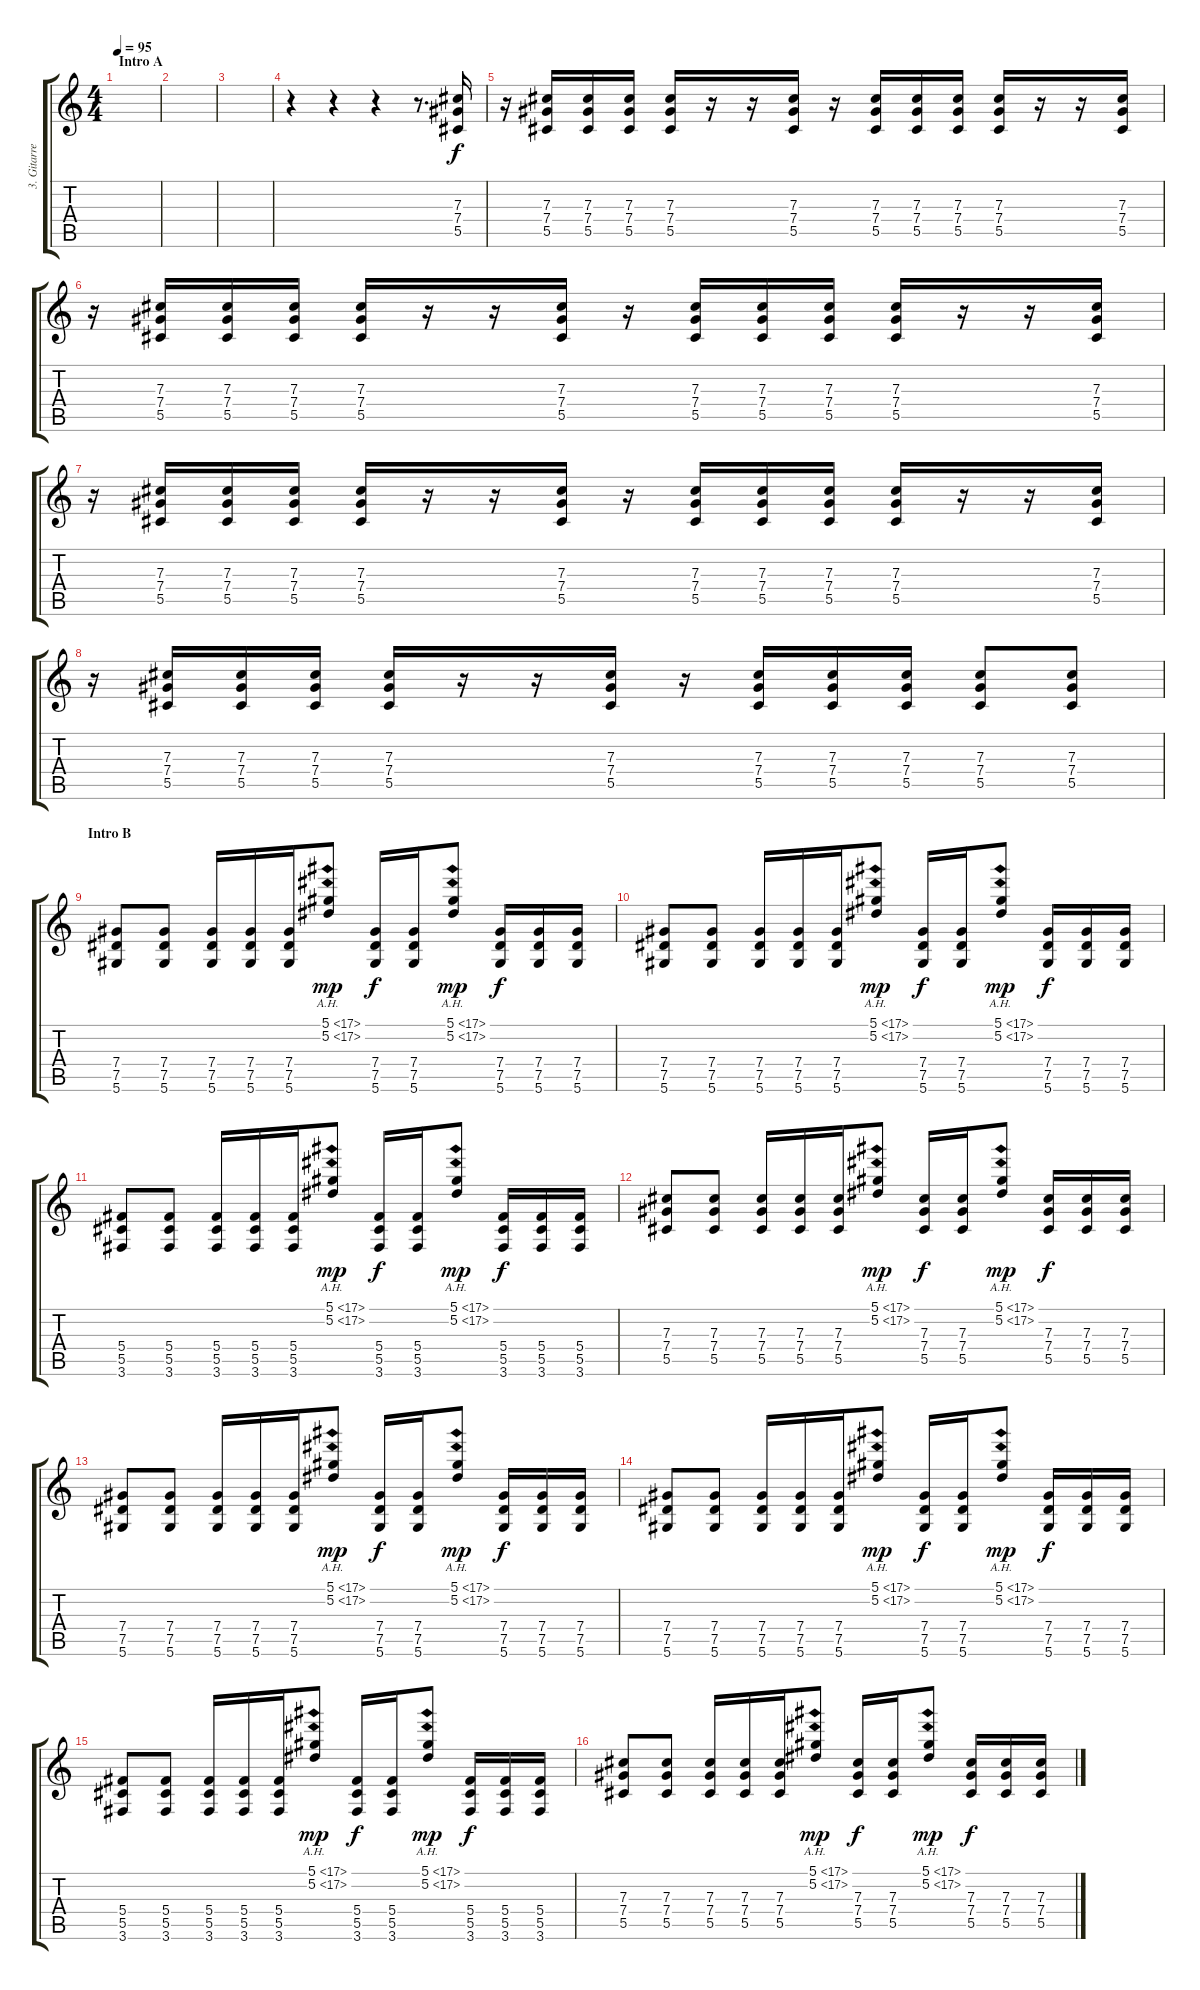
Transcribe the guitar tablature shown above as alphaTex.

\track ("3. Gitarre" "3. Gitarre") {instrument distortionguitar}
\staff {score tabs}
\tuning (Eb4 Bb3 Gb3 Db3 Ab2 Eb2) {hide}
\ts (4 4)
\section ("" "Intro A")
\tempo 95
\clef g2
\ks c
|
|
|
r.4 r.4 r.4 r.8{d} (7.3 7.4 5.5).16 |
r.16 (7.3 7.4 5.5).16 (7.3 7.4 5.5).16 (7.3 7.4 5.5).16 (7.3 7.4 5.5).16 r.16 r.16 (7.3 7.4 5.5).16 r.16 (7.3 7.4 5.5).16 (7.3 7.4 5.5).16 (7.3 7.4 5.5).16 (7.3 7.4 5.5).16 r.16 r.16 (7.3 7.4 5.5).16 |
r.16 (7.3 7.4 5.5).16 (7.3 7.4 5.5).16 (7.3 7.4 5.5).16 (7.3 7.4 5.5).16 r.16 r.16 (7.3 7.4 5.5).16 r.16 (7.3 7.4 5.5).16 (7.3 7.4 5.5).16 (7.3 7.4 5.5).16 (7.3 7.4 5.5).16 r.16 r.16 (7.3 7.4 5.5).16 |
r.16 (7.3 7.4 5.5).16 (7.3 7.4 5.5).16 (7.3 7.4 5.5).16 (7.3 7.4 5.5).16 r.16 r.16 (7.3 7.4 5.5).16 r.16 (7.3 7.4 5.5).16 (7.3 7.4 5.5).16 (7.3 7.4 5.5).16 (7.3 7.4 5.5).16 r.16 r.16 (7.3 7.4 5.5).16 |
r.16 (7.3 7.4 5.5).16 (7.3 7.4 5.5).16 (7.3 7.4 5.5).16 (7.3 7.4 5.5).16 r.16 r.16 (7.3 7.4 5.5).16 r.16 (7.3 7.4 5.5).16 (7.3 7.4 5.5).16 (7.3 7.4 5.5).16 (7.3 7.4 5.5).8 (7.3 7.4 5.5).8 |
\section ("" "Intro B")
(7.4 7.5 5.6).8 (7.4 7.5 5.6).8 (7.4 7.5 5.6).16 (7.4 7.5 5.6).16 (7.4 7.5 5.6).16 (5.1{ah 12} 5.2{ah 12}).8{dy mp} (7.4 7.5 5.6).16{dy f} (7.4 7.5 5.6).16 (5.1{ah 12} 5.2{ah 12}).8{dy mp} (7.4 7.5 5.6).16{dy f} (7.4 7.5 5.6).16 (7.4 7.5 5.6).16 |
(7.4 7.5 5.6).8 (7.4 7.5 5.6).8 (7.4 7.5 5.6).16 (7.4 7.5 5.6).16 (7.4 7.5 5.6).16 (5.1{ah 12} 5.2{ah 12}).8{dy mp} (7.4 7.5 5.6).16{dy f} (7.4 7.5 5.6).16 (5.1{ah 12} 5.2{ah 12}).8{dy mp} (7.4 7.5 5.6).16{dy f} (7.4 7.5 5.6).16 (7.4 7.5 5.6).16 |
(5.4 5.5 3.6).8 (5.4 5.5 3.6).8 (5.4 5.5 3.6).16 (5.4 5.5 3.6).16 (5.4 5.5 3.6).16 (5.1{ah 12} 5.2{ah 12}).8{dy mp} (5.4 5.5 3.6).16{dy f} (5.4 5.5 3.6).16 (5.1{ah 12} 5.2{ah 12}).8{dy mp} (5.4 5.5 3.6).16{dy f} (5.4 5.5 3.6).16 (5.4 5.5 3.6).16 |
(7.3 7.4 5.5).8 (7.3 7.4 5.5).8 (7.3 7.4 5.5).16 (7.3 7.4 5.5).16 (7.3 7.4 5.5).16 (5.1{ah 12} 5.2{ah 12}).8{dy mp} (7.3 7.4 5.5).16{dy f} (7.3 7.4 5.5).16 (5.1{ah 12} 5.2{ah 12}).8{dy mp} (7.3 7.4 5.5).16{dy f} (7.3 7.4 5.5).16 (7.3 7.4 5.5).16 |
(7.4 7.5 5.6).8 (7.4 7.5 5.6).8 (7.4 7.5 5.6).16 (7.4 7.5 5.6).16 (7.4 7.5 5.6).16 (5.1{ah 12} 5.2{ah 12}).8{dy mp} (7.4 7.5 5.6).16{dy f} (7.4 7.5 5.6).16 (5.1{ah 12} 5.2{ah 12}).8{dy mp} (7.4 7.5 5.6).16{dy f} (7.4 7.5 5.6).16 (7.4 7.5 5.6).16 |
(7.4 7.5 5.6).8 (7.4 7.5 5.6).8 (7.4 7.5 5.6).16 (7.4 7.5 5.6).16 (7.4 7.5 5.6).16 (5.1{ah 12} 5.2{ah 12}).8{dy mp} (7.4 7.5 5.6).16{dy f} (7.4 7.5 5.6).16 (5.1{ah 12} 5.2{ah 12}).8{dy mp} (7.4 7.5 5.6).16{dy f} (7.4 7.5 5.6).16 (7.4 7.5 5.6).16 |
(5.4 5.5 3.6).8 (5.4 5.5 3.6).8 (5.4 5.5 3.6).16 (5.4 5.5 3.6).16 (5.4 5.5 3.6).16 (5.1{ah 12} 5.2{ah 12}).8{dy mp} (5.4 5.5 3.6).16{dy f} (5.4 5.5 3.6).16 (5.1{ah 12} 5.2{ah 12}).8{dy mp} (5.4 5.5 3.6).16{dy f} (5.4 5.5 3.6).16 (5.4 5.5 3.6).16 |
(7.3 7.4 5.5).8 (7.3 7.4 5.5).8 (7.3 7.4 5.5).16 (7.3 7.4 5.5).16 (7.3 7.4 5.5).16 (5.1{ah 12} 5.2{ah 12}).8{dy mp} (7.3 7.4 5.5).16{dy f} (7.3 7.4 5.5).16 (5.1{ah 12} 5.2{ah 12}).8{dy mp} (7.3 7.4 5.5).16{dy f} (7.3 7.4 5.5).16 (7.3 7.4 5.5).16
